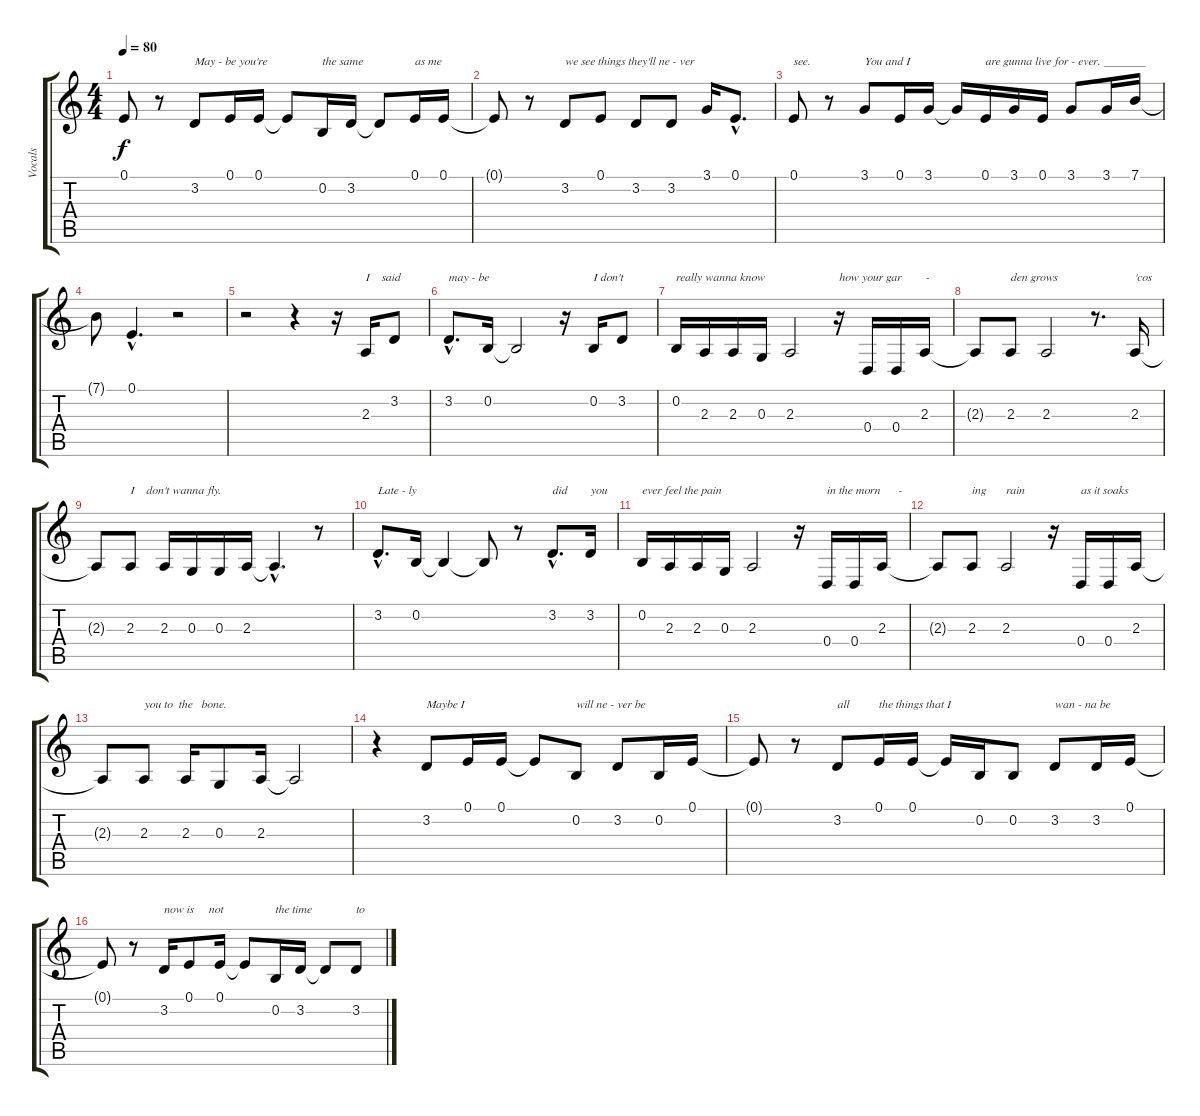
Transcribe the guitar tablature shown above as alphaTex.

\track ("Vocals" "Vocals") {instrument lead2sawtooth}
\staff {score tabs}
\tuning (E4 B3 G3 D3 A2 E2) {hide}
\ts (4 4)
\tempo 80
\clef g2
\ks c
0.1{t}.8{dy f} r.8 3.2.8{txt "May - be you're"} 0.1.16 0.1.16 0.1{t}.8 0.2.16{txt "the same"} 3.2.16 3.2{t}.8 0.1.16{txt "as me"} 0.1.16 |
0.1{t}.8 r.8 3.2.8{txt "we see things they'll ne - ver"} 0.1.8 3.2.8 3.2.8 3.1.16 0.1{hac}.8{d} |
0.1.8{txt "see."} r.8 3.1.8{txt "You and I"} 0.1.16 3.1.16 3.1{t}.16 0.1.16{txt "are gunna live for - ever. _______"} 3.1.16 0.1.16 3.1.8 3.1.16 7.1.16 |
7.1{t}.8 0.1{hac}.4{d} r.2 |
r.2 r.4 r.16 2.3.16{txt "I    said"} 3.2.8 |
3.2{hac}.8{d txt "may - be"} 0.2.16 0.2{t}.2 r.16 0.2.16{txt "I don't"} 3.2.8 |
0.2.16{txt "really wanna know"} 2.3.16 2.3.16 0.3.16 2.3.2 r.16{txt "how your gar        -"} 0.4.16 0.4.16 2.3.16 |
2.3{t}.8 2.3.8{txt "den grows"} 2.3.2 r.8{d} 2.3.16{txt "'cos"} |
2.3{t}.8 2.3.8{txt "I    don't wanna fly."} 2.3.16 0.3.16 0.3.16 2.3.16 2.3{hac t}.4{d} r.8 |
3.2{hac}.8{d txt "Late - ly"} 0.2.16 0.2{t}.4 0.2{t}.8 r.8 3.2{hac}.8{d txt "did"} 3.2.16{txt "you"} |
0.2.16{txt "ever feel the pain"} 2.3.16 2.3.16 0.3.16 2.3.2 r.16 0.4.16{txt "in the morn      -"} 0.4.16 2.3.16 |
2.3{t}.8 2.3.8{txt "ing"} 2.3.2{txt "rain"} r.16 0.4.16{txt "as it soaks"} 0.4.16 2.3.16 |
2.3{t}.8 2.3.8{txt "you to  the   bone."} 2.3.16 0.3.8 2.3.16 2.3{t}.2 |
r.4 3.2.8{txt "Maybe I"} 0.1.16 0.1.16 0.1{t}.8 0.2.8{txt "will ne - ver be"} 3.2.8 0.2.16 0.1.16 |
0.1{t}.8 r.8 3.2.8{txt "all"} 0.1.16{txt "the things that I"} 0.1.16 0.1{t}.16 0.2.16 0.2.8 3.2.8{txt "wan - na be"} 3.2.16 0.1.16 |
0.1{t}.8 r.8 3.2.16{txt "now is     not"} 0.1.8 0.1.16 0.1{t}.8 0.2.16{txt "the time"} 3.2.16 3.2{t}.8 3.2.8{txt "to"}
